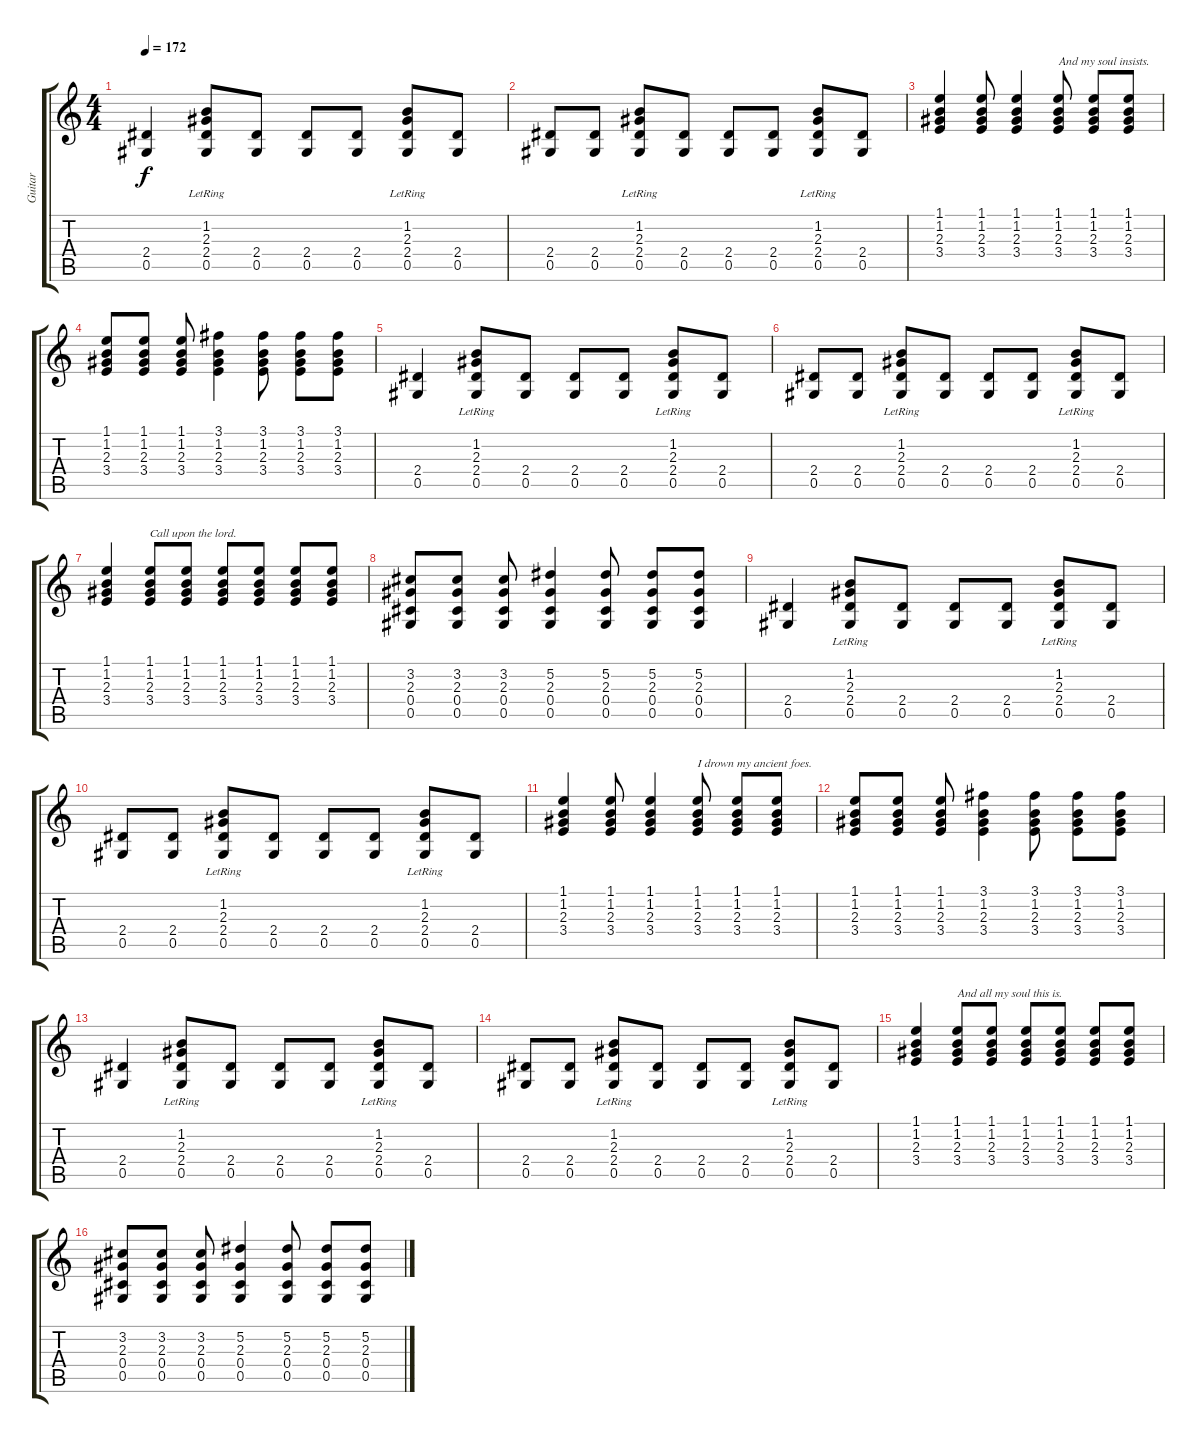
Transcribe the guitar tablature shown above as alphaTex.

\track ("Guitar" "Guitar") {instrument overdrivenguitar}
\staff {score tabs}
\tuning (Eb4 Bb3 Gb3 Db3 Ab2 Eb2) {hide}
\ts (4 4)
\tempo 172
\clef g2
\ks c
(2.4 0.5).4{dy f} (1.2{lr} 2.3{lr} 2.4 0.5).8 (2.4 0.5).8 (2.4 0.5).8 (2.4 0.5).8 (1.2{lr} 2.3{lr} 2.4 0.5).8 (2.4 0.5).8 |
(2.4 0.5).8 (2.4 0.5).8 (1.2{lr} 2.3{lr} 2.4 0.5).8 (2.4 0.5).8 (2.4 0.5).8 (2.4 0.5).8 (1.2{lr} 2.3{lr} 2.4 0.5).8 (2.4 0.5).8 |
(1.1 1.2 2.3 3.4).4 (1.1 1.2 2.3 3.4).8 (1.1 1.2 2.3 3.4).4 (1.1 1.2 2.3 3.4).8{txt "And my soul insists."} (1.1 1.2 2.3 3.4).8 (1.1 1.2 2.3 3.4).8 |
(1.1 1.2 2.3 3.4).8 (1.1 1.2 2.3 3.4).8 (1.1 1.2 2.3 3.4).8 (3.1 1.2 2.3 3.4).4 (3.1 1.2 2.3 3.4).8 (3.1 1.2 2.3 3.4).8 (3.1 1.2 2.3 3.4).8 |
(2.4 0.5).4 (1.2{lr} 2.3{lr} 2.4 0.5).8 (2.4 0.5).8 (2.4 0.5).8 (2.4 0.5).8 (1.2{lr} 2.3{lr} 2.4 0.5).8 (2.4 0.5).8 |
(2.4 0.5).8 (2.4 0.5).8 (1.2{lr} 2.3{lr} 2.4 0.5).8 (2.4 0.5).8 (2.4 0.5).8 (2.4 0.5).8 (1.2{lr} 2.3{lr} 2.4 0.5).8 (2.4 0.5).8 |
(1.1 1.2 2.3 3.4).4 (1.1 1.2 2.3 3.4).8{txt "Call upon the lord."} (1.1 1.2 2.3 3.4).8 (1.1 1.2 2.3 3.4).8 (1.1 1.2 2.3 3.4).8 (1.1 1.2 2.3 3.4).8 (1.1 1.2 2.3 3.4).8 |
(3.2 2.3 0.4 0.5).8 (3.2 2.3 0.4 0.5).8 (3.2 2.3 0.4 0.5).8 (5.2 2.3 0.4 0.5).4 (5.2 2.3 0.4 0.5).8 (5.2 2.3 0.4 0.5).8 (5.2 2.3 0.4 0.5).8 |
(2.4 0.5).4 (1.2{lr} 2.3{lr} 2.4 0.5).8 (2.4 0.5).8 (2.4 0.5).8 (2.4 0.5).8 (1.2{lr} 2.3{lr} 2.4 0.5).8 (2.4 0.5).8 |
(2.4 0.5).8 (2.4 0.5).8 (1.2{lr} 2.3{lr} 2.4 0.5).8 (2.4 0.5).8 (2.4 0.5).8 (2.4 0.5).8 (1.2{lr} 2.3{lr} 2.4 0.5).8 (2.4 0.5).8 |
(1.1 1.2 2.3 3.4).4 (1.1 1.2 2.3 3.4).8 (1.1 1.2 2.3 3.4).4 (1.1 1.2 2.3 3.4).8{txt "I drown my ancient foes."} (1.1 1.2 2.3 3.4).8 (1.1 1.2 2.3 3.4).8 |
(1.1 1.2 2.3 3.4).8 (1.1 1.2 2.3 3.4).8 (1.1 1.2 2.3 3.4).8 (3.1 1.2 2.3 3.4).4 (3.1 1.2 2.3 3.4).8 (3.1 1.2 2.3 3.4).8 (3.1 1.2 2.3 3.4).8 |
(2.4 0.5).4 (1.2{lr} 2.3{lr} 2.4 0.5).8 (2.4 0.5).8 (2.4 0.5).8 (2.4 0.5).8 (1.2{lr} 2.3{lr} 2.4 0.5).8 (2.4 0.5).8 |
(2.4 0.5).8 (2.4 0.5).8 (1.2{lr} 2.3{lr} 2.4 0.5).8 (2.4 0.5).8 (2.4 0.5).8 (2.4 0.5).8 (1.2{lr} 2.3{lr} 2.4 0.5).8 (2.4 0.5).8 |
(1.1 1.2 2.3 3.4).4 (1.1 1.2 2.3 3.4).8{txt "And all my soul this is."} (1.1 1.2 2.3 3.4).8 (1.1 1.2 2.3 3.4).8 (1.1 1.2 2.3 3.4).8 (1.1 1.2 2.3 3.4).8 (1.1 1.2 2.3 3.4).8 |
(3.2 2.3 0.4 0.5).8 (3.2 2.3 0.4 0.5).8 (3.2 2.3 0.4 0.5).8 (5.2 2.3 0.4 0.5).4 (5.2 2.3 0.4 0.5).8 (5.2 2.3 0.4 0.5).8 (5.2 2.3 0.4 0.5).8
